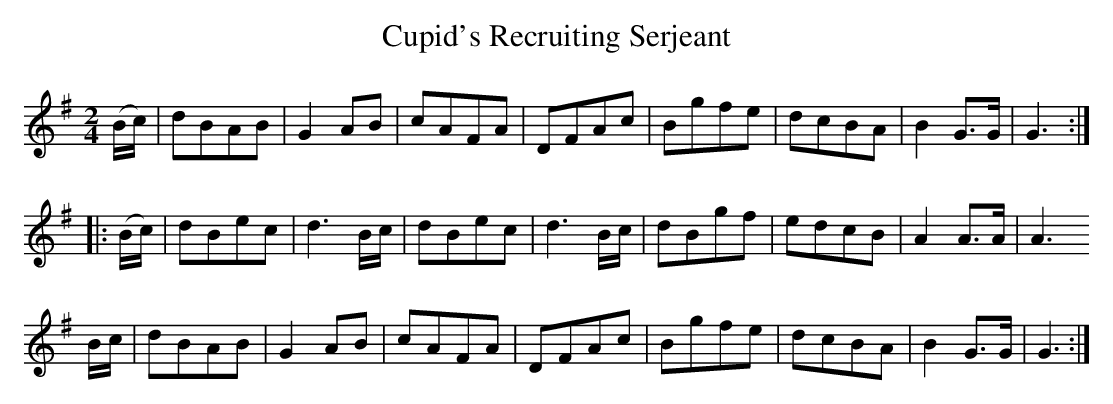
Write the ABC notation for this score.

X:1
T:Cupid's Recruiting Serjeant
M:2/4
L:1/8
K:G
(B/c/)|dBAB|G2AB   |cAFA|DFAc   |Bgfe|dcBA|B2G>G|G3:|
|:(B/c/)|dBec|d3 B/c/|dBec|d3 B/c/|dBgf|edcB|A2A>A|A3
B/c/ |dBAB|G2AB   |cAFA|DFAc   |Bgfe|dcBA|B2G>G|G3:|
